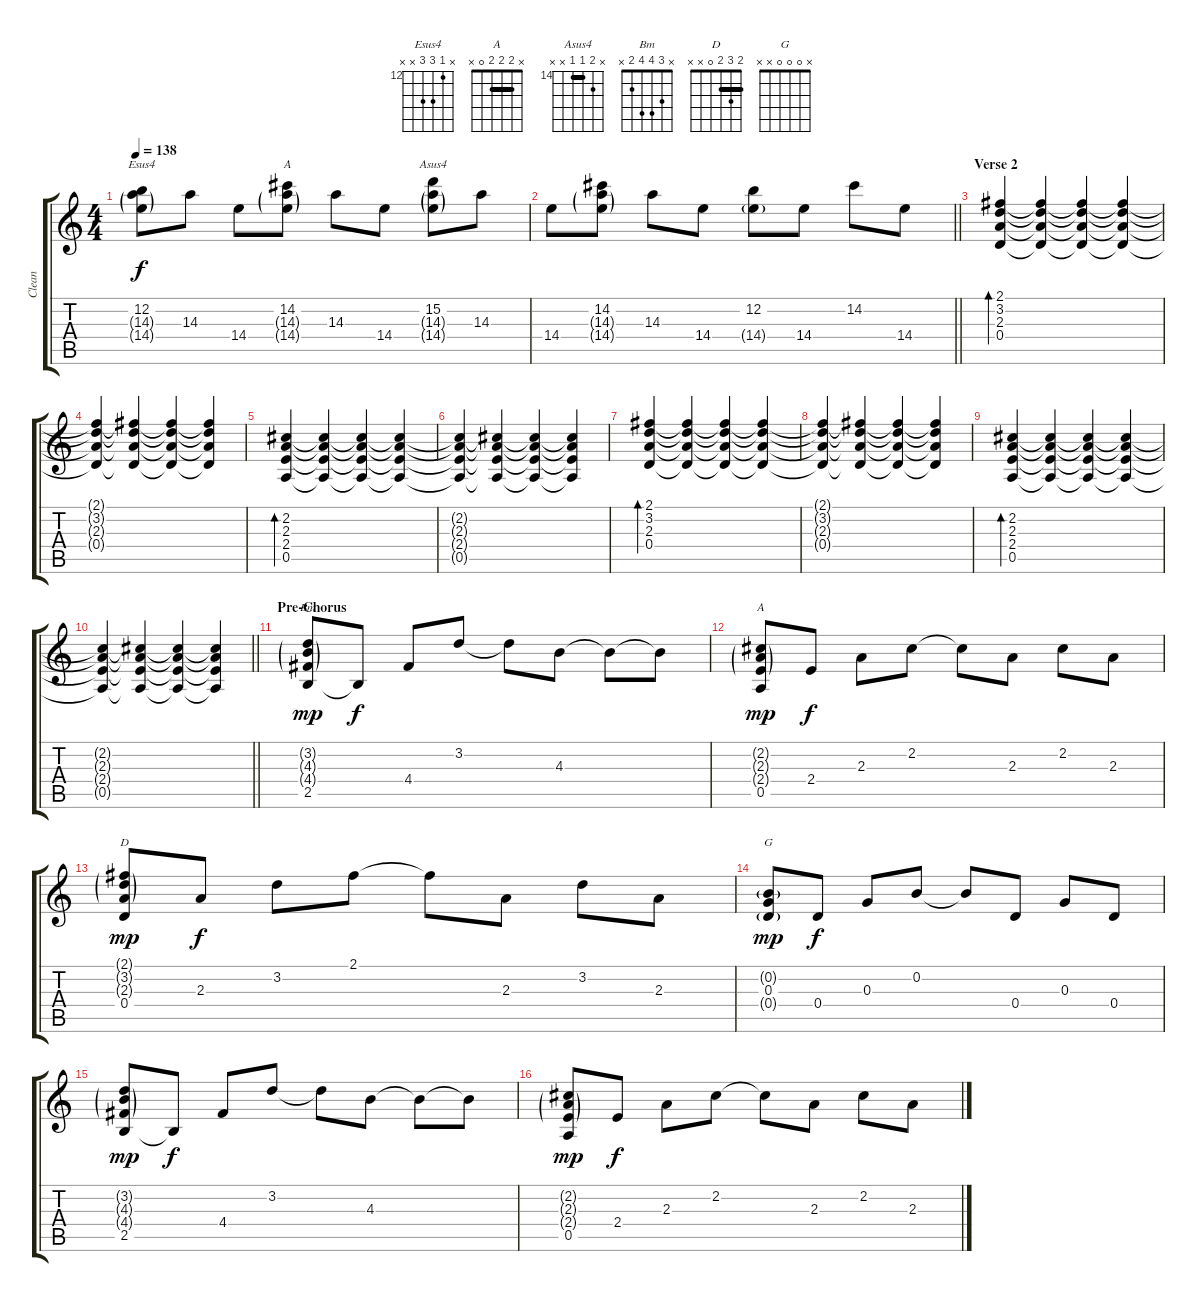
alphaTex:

\track ("Clean" "Clean") {instrument electricguitarclean}
\staff {score tabs}
\tuning (E4 B3 G3 D3 A2 E2) {hide}
\chord ("Esus4" x 12 14 14 x x) {firstfret 12}
\chord ("A" x 14 14 14 x x) {firstfret 14 barre 14}
\chord ("Asus4" x 15 14 14 x x) {firstfret 14 barre 14}
\chord ("Bm" x 3 4 4 2 x)
\chord ("A" x 2 2 2 0 x) {barre 2}
\chord ("D" 2 3 2 0 x x) {barre 2}
\chord ("G" x 0 0 0 x x)
\ts (4 4)
\tempo 138
\clef g2
\ks c
(12.2 14.3{g} 14.4{g}).8{ch "Esus4" dy f} 14.3.8 14.4.8 (14.2 14.3{g} 14.4{g}).8{ch "A"} 14.3.8 14.4.8 (15.2 14.3{g} 14.4{g}).8{ch "Asus4"} 14.3.8 |
\barLineRight lightlight
14.4.8 (14.2 14.3{g} 14.4{g}).8 14.3.8 14.4.8 (12.2 14.4{g}).8 14.4.8 14.2.8 14.4.8 |
\section ("" "Verse 2")
(2.1 3.2 2.3 0.4).4{bd 240} (2.1{t} 3.2{t} 2.3{t} 0.4{t}).4 (2.1{t} 3.2{t} 2.3{t} 0.4{t}).4 (2.1{t} 3.2{t} 2.3{t} 0.4{t}).4 |
(2.1{t} 3.2{t} 2.3{t} 0.4{t}).4 (2.1{t} 3.2{t} 2.3{t} 0.4{t}).4 (2.1{t} 3.2{t} 2.3{t} 0.4{t}).4 (2.1{t} 3.2{t} 2.3{t} 0.4{t}).4 |
(2.2 2.3 2.4 0.5).4{bd 240} (2.2{t} 2.3{t} 2.4{t} 0.5{t}).4 (2.2{t} 2.3{t} 2.4{t} 0.5{t}).4 (2.2{t} 2.3{t} 2.4{t} 0.5{t}).4 |
(2.2{t} 2.3{t} 2.4{t} 0.5{t}).4 (2.2{t} 2.3{t} 2.4{t} 0.5{t}).4 (2.2{t} 2.3{t} 2.4{t} 0.5{t}).4 (2.2{t} 2.3{t} 2.4{t} 0.5{t}).4 |
(2.1 3.2 2.3 0.4).4{bd 240} (2.1{t} 3.2{t} 2.3{t} 0.4{t}).4 (2.1{t} 3.2{t} 2.3{t} 0.4{t}).4 (2.1{t} 3.2{t} 2.3{t} 0.4{t}).4 |
(2.1{t} 3.2{t} 2.3{t} 0.4{t}).4 (2.1{t} 3.2{t} 2.3{t} 0.4{t}).4 (2.1{t} 3.2{t} 2.3{t} 0.4{t}).4 (2.1{t} 3.2{t} 2.3{t} 0.4{t}).4 |
(2.2 2.3 2.4 0.5).4{bd 240} (2.2{t} 2.3{t} 2.4{t} 0.5{t}).4 (2.2{t} 2.3{t} 2.4{t} 0.5{t}).4 (2.2{t} 2.3{t} 2.4{t} 0.5{t}).4 |
\barLineRight lightlight
(2.2{t} 2.3{t} 2.4{t} 0.5{t}).4 (2.2{t} 2.3{t} 2.4{t} 0.5{t}).4 (2.2{t} 2.3{t} 2.4{t} 0.5{t}).4 (2.2{t} 2.3{t} 2.4{t} 0.5{t}).4 |
\section ("" "Pre-Chorus")
(3.2{g} 4.3{g} 4.4{g} 2.5).8{ch "Bm" dy mp} 2.5{t}.8{dy f} 4.4.8 3.2.8 3.2{t}.8 4.3.8 4.3{t}.8 4.3{t}.8 |
(2.2{g} 2.3{g} 2.4{g} 0.5).8{ch "A" dy mp} 2.4.8{dy f} 2.3.8 2.2.8 2.2{t}.8 2.3.8 2.2.8 2.3.8 |
(2.1{g} 3.2{g} 2.3{g} 0.4).8{ch "D" dy mp} 2.3.8{dy f} 3.2.8 2.1.8 2.1{t}.8 2.3.8 3.2.8 2.3.8 |
(0.2{g} 0.3 0.4{g}).8{ch "G" dy mp} 0.4.8{dy f} 0.3.8 0.2.8 0.2{t}.8 0.4.8 0.3.8 0.4.8 |
(3.2{g} 4.3{g} 4.4{g} 2.5).8{dy mp} 2.5{t}.8{dy f} 4.4.8 3.2.8 3.2{t}.8 4.3.8 4.3{t}.8 4.3{t}.8 |
(2.2{g} 2.3{g} 2.4{g} 0.5).8{dy mp} 2.4.8{dy f} 2.3.8 2.2.8 2.2{t}.8 2.3.8 2.2.8 2.3.8
